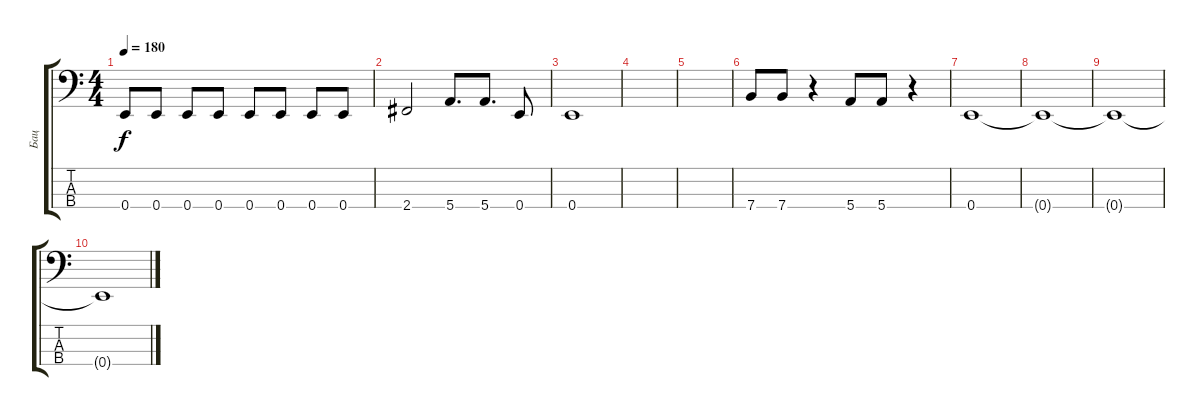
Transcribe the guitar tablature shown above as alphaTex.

\track ("Бац" "Бац") {instrument electricbassfinger}
\staff {score tabs}
\tuning (G2 D2 A1 E1) {hide}
\ts (4 4)
\tempo 180
\clef f4
\ks c
0.4.8{dy f} 0.4.8 0.4.8 0.4.8 0.4.8 0.4.8 0.4.8 0.4.8 |
2.4.2 5.4.8{d} 5.4.8{d} 0.4.8 |
0.4.1 |
|
|
7.4.8 7.4.8 r.4 5.4.8 5.4.8 r.4 |
0.4.1 |
0.4{t}.1 |
0.4{t}.1 |
0.4{t}.1
